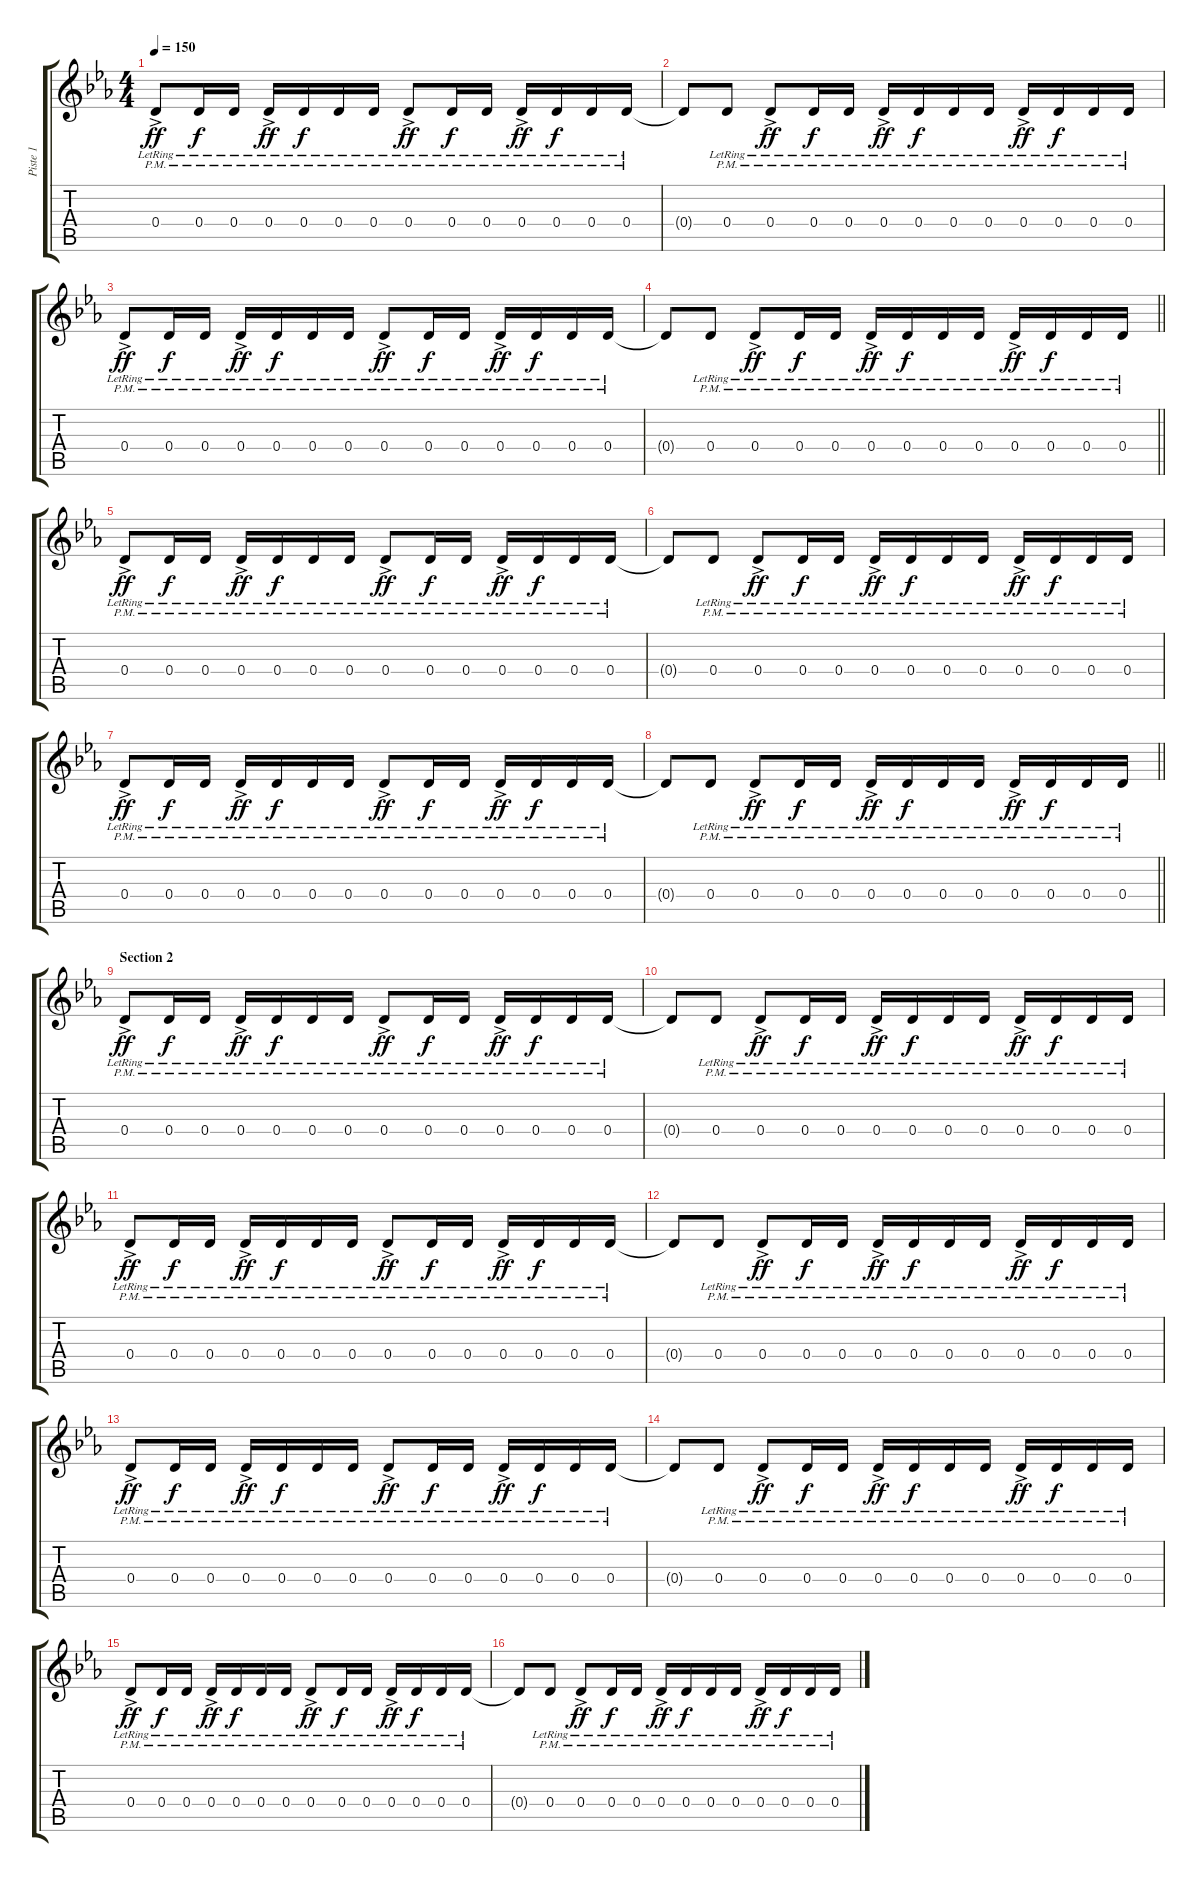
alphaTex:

\track ("Piste 1" "Piste 1") {instrument electricguitarclean}
\staff {score tabs}
\tuning (E4 B3 G3 D3 A2 E2) {hide}
\ts (4 4)
\tempo 150
\clef g2
\ks eb
0.4{ac pm lr}.8{dy ff} 0.4{pm lr}.16{dy f} 0.4{pm lr}.16 0.4{ac pm lr}.16{dy ff} 0.4{pm lr}.16{dy f} 0.4{pm lr}.16 0.4{pm lr}.16 0.4{ac pm lr}.8{dy ff} 0.4{pm lr}.16{dy f} 0.4{pm lr}.16 0.4{ac pm lr}.16{dy ff} 0.4{pm lr}.16{dy f} 0.4{pm lr}.16 0.4{pm lr}.16 |
0.4{t}.8 0.4{pm lr}.8 0.4{ac pm lr}.8{dy ff} 0.4{pm lr}.16{dy f} 0.4{pm lr}.16 0.4{ac pm lr}.16{dy ff} 0.4{pm lr}.16{dy f} 0.4{pm lr}.16 0.4{pm lr}.16 0.4{ac pm lr}.16{dy ff} 0.4{pm lr}.16{dy f} 0.4{pm lr}.16 0.4{pm lr}.16 |
0.4{ac pm lr}.8{dy ff} 0.4{pm lr}.16{dy f} 0.4{pm lr}.16 0.4{ac pm lr}.16{dy ff} 0.4{pm lr}.16{dy f} 0.4{pm lr}.16 0.4{pm lr}.16 0.4{ac pm lr}.8{dy ff} 0.4{pm lr}.16{dy f} 0.4{pm lr}.16 0.4{ac pm lr}.16{dy ff} 0.4{pm lr}.16{dy f} 0.4{pm lr}.16 0.4{pm lr}.16 |
\barLineRight lightlight
0.4{t}.8 0.4{pm lr}.8 0.4{ac pm lr}.8{dy ff} 0.4{pm lr}.16{dy f} 0.4{pm lr}.16 0.4{ac pm lr}.16{dy ff} 0.4{pm lr}.16{dy f} 0.4{pm lr}.16 0.4{pm lr}.16 0.4{ac pm lr}.16{dy ff} 0.4{pm lr}.16{dy f} 0.4{pm lr}.16 0.4{pm lr}.16 |
0.4{ac pm lr}.8{dy ff} 0.4{pm lr}.16{dy f} 0.4{pm lr}.16 0.4{ac pm lr}.16{dy ff} 0.4{pm lr}.16{dy f} 0.4{pm lr}.16 0.4{pm lr}.16 0.4{ac pm lr}.8{dy ff} 0.4{pm lr}.16{dy f} 0.4{pm lr}.16 0.4{ac pm lr}.16{dy ff} 0.4{pm lr}.16{dy f} 0.4{pm lr}.16 0.4{pm lr}.16 |
0.4{t}.8 0.4{pm lr}.8 0.4{ac pm lr}.8{dy ff} 0.4{pm lr}.16{dy f} 0.4{pm lr}.16 0.4{ac pm lr}.16{dy ff} 0.4{pm lr}.16{dy f} 0.4{pm lr}.16 0.4{pm lr}.16 0.4{ac pm lr}.16{dy ff} 0.4{pm lr}.16{dy f} 0.4{pm lr}.16 0.4{pm lr}.16 |
0.4{ac pm lr}.8{dy ff} 0.4{pm lr}.16{dy f} 0.4{pm lr}.16 0.4{ac pm lr}.16{dy ff} 0.4{pm lr}.16{dy f} 0.4{pm lr}.16 0.4{pm lr}.16 0.4{ac pm lr}.8{dy ff} 0.4{pm lr}.16{dy f} 0.4{pm lr}.16 0.4{ac pm lr}.16{dy ff} 0.4{pm lr}.16{dy f} 0.4{pm lr}.16 0.4{pm lr}.16 |
\barLineRight lightlight
0.4{t}.8 0.4{pm lr}.8 0.4{ac pm lr}.8{dy ff} 0.4{pm lr}.16{dy f} 0.4{pm lr}.16 0.4{ac pm lr}.16{dy ff} 0.4{pm lr}.16{dy f} 0.4{pm lr}.16 0.4{pm lr}.16 0.4{ac pm lr}.16{dy ff} 0.4{pm lr}.16{dy f} 0.4{pm lr}.16 0.4{pm lr}.16 |
\section ("" "Section 2")
0.4{ac pm lr}.8{dy ff} 0.4{pm lr}.16{dy f} 0.4{pm lr}.16 0.4{ac pm lr}.16{dy ff} 0.4{pm lr}.16{dy f} 0.4{pm lr}.16 0.4{pm lr}.16 0.4{ac pm lr}.8{dy ff} 0.4{pm lr}.16{dy f} 0.4{pm lr}.16 0.4{ac pm lr}.16{dy ff} 0.4{pm lr}.16{dy f} 0.4{pm lr}.16 0.4{pm lr}.16 |
0.4{t}.8 0.4{pm lr}.8 0.4{ac pm lr}.8{dy ff} 0.4{pm lr}.16{dy f} 0.4{pm lr}.16 0.4{ac pm lr}.16{dy ff} 0.4{pm lr}.16{dy f} 0.4{pm lr}.16 0.4{pm lr}.16 0.4{ac pm lr}.16{dy ff} 0.4{pm lr}.16{dy f} 0.4{pm lr}.16 0.4{pm lr}.16 |
0.4{ac pm lr}.8{dy ff} 0.4{pm lr}.16{dy f} 0.4{pm lr}.16 0.4{ac pm lr}.16{dy ff} 0.4{pm lr}.16{dy f} 0.4{pm lr}.16 0.4{pm lr}.16 0.4{ac pm lr}.8{dy ff} 0.4{pm lr}.16{dy f} 0.4{pm lr}.16 0.4{ac pm lr}.16{dy ff} 0.4{pm lr}.16{dy f} 0.4{pm lr}.16 0.4{pm lr}.16 |
0.4{t}.8 0.4{pm lr}.8 0.4{ac pm lr}.8{dy ff} 0.4{pm lr}.16{dy f} 0.4{pm lr}.16 0.4{ac pm lr}.16{dy ff} 0.4{pm lr}.16{dy f} 0.4{pm lr}.16 0.4{pm lr}.16 0.4{ac pm lr}.16{dy ff} 0.4{pm lr}.16{dy f} 0.4{pm lr}.16 0.4{pm lr}.16 |
0.4{ac pm lr}.8{dy ff} 0.4{pm lr}.16{dy f} 0.4{pm lr}.16 0.4{ac pm lr}.16{dy ff} 0.4{pm lr}.16{dy f} 0.4{pm lr}.16 0.4{pm lr}.16 0.4{ac pm lr}.8{dy ff} 0.4{pm lr}.16{dy f} 0.4{pm lr}.16 0.4{ac pm lr}.16{dy ff} 0.4{pm lr}.16{dy f} 0.4{pm lr}.16 0.4{pm lr}.16 |
0.4{t}.8 0.4{pm lr}.8 0.4{ac pm lr}.8{dy ff} 0.4{pm lr}.16{dy f} 0.4{pm lr}.16 0.4{ac pm lr}.16{dy ff} 0.4{pm lr}.16{dy f} 0.4{pm lr}.16 0.4{pm lr}.16 0.4{ac pm lr}.16{dy ff} 0.4{pm lr}.16{dy f} 0.4{pm lr}.16 0.4{pm lr}.16 |
0.4{ac pm lr}.8{dy ff} 0.4{pm lr}.16{dy f} 0.4{pm lr}.16 0.4{ac pm lr}.16{dy ff} 0.4{pm lr}.16{dy f} 0.4{pm lr}.16 0.4{pm lr}.16 0.4{ac pm lr}.8{dy ff} 0.4{pm lr}.16{dy f} 0.4{pm lr}.16 0.4{ac pm lr}.16{dy ff} 0.4{pm lr}.16{dy f} 0.4{pm lr}.16 0.4{pm lr}.16 |
0.4{t}.8 0.4{pm lr}.8 0.4{ac pm lr}.8{dy ff} 0.4{pm lr}.16{dy f} 0.4{pm lr}.16 0.4{ac pm lr}.16{dy ff} 0.4{pm lr}.16{dy f} 0.4{pm lr}.16 0.4{pm lr}.16 0.4{ac pm lr}.16{dy ff} 0.4{pm lr}.16{dy f} 0.4{pm lr}.16 0.4{pm lr}.16
